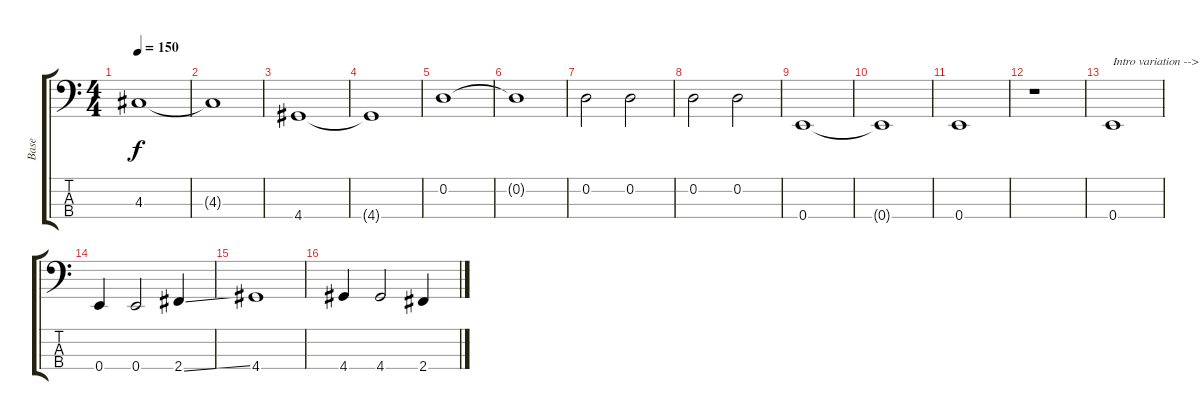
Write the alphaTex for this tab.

\track ("Base" "Base") {instrument electricbassfinger}
\staff {score tabs}
\tuning (G2 D2 A1 E1) {hide}
\ts (4 4)
\tempo 150
\clef f4
\ks c
4.3.1{dy f} |
4.3{t}.1 |
4.4.1 |
4.4{t}.1 |
0.2.1 |
0.2{t}.1 |
0.2.2 0.2.2 |
0.2.2 0.2.2 |
0.4.1 |
0.4{t}.1 |
0.4.1 |
r.1 |
0.4.1{txt "Intro variation -->"} |
0.4.4 0.4.2 2.4{ss}.4 |
4.4.1 |
4.4.4 4.4.2 2.4{ss}.4
